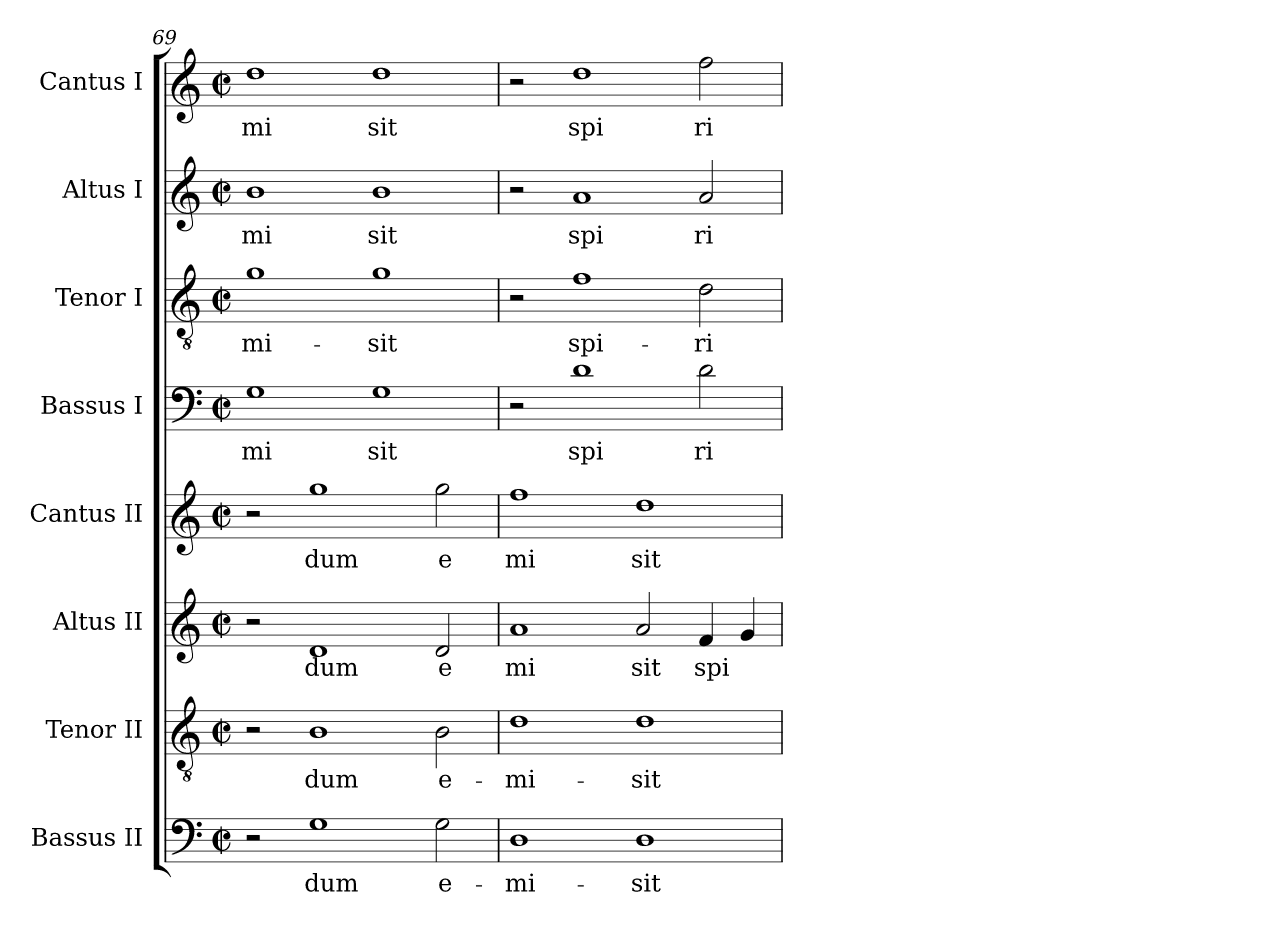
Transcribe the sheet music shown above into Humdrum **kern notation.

**kern	**text	**kern	**text	**kern	**text	**kern	**text	**kern	**text	**kern	**text	**kern	**text	**kern	**text
*part8	*part8	*part7	*part7	*part6	*part6	*part5	*part5	*part4	*part4	*part3	*part3	*part2	*part2	*part1	*part1
*staff8	*staff8	*staff7	*staff7	*staff6	*staff6	*staff5	*staff5	*staff4	*staff4	*staff3	*staff3	*staff2	*staff2	*staff1	*staff1
*I"Bassus II	*	*I"Tenor II	*	*I"Altus II	*	*I"Cantus II	*	*I"Bassus I	*	*I"Tenor I	*	*I"Altus I	*	*I"Cantus I	*
*clefF4	*	*clefGv2	*	*clefG2	*	*clefG2	*	*clefF4	*	*clefGv2	*	*clefG2	*	*clefG2	*
*k[]	*	*	*	*	*	*	*	*	*	*	*	*	*	*	*
*C:	*	*	*	*	*	*	*	*	*	*	*	*	*	*	*
*M2/2	*	*M2/2	*	*M2/2	*	*M2/2	*	*M2/2	*	*M2/2	*	*M2/2	*	*M2/2	*
*met(c|)	*	*met(c|)	*	*met(c|)	*	*met(c|)	*	*met(c|)	*	*met(c|)	*	*met(c|)	*	*met(c|)	*
=69	=69	=69	=69	=69	=69	=69	=69	=69	=69	=69	=69	=69	=69	=69	=69
!	!	!	!	!	!	!	!	!	!LO:LY:b:cj	!	!LO:LY:b:cj	!	!LO:LY:b:cj	!	!LO:LY:b:cj
2r	.	2r	.	2r	.	2r	.	1G	mi	1g	-mi-	1b	mi	1dd	mi
!	!LO:LY:b:cj	!	!LO:LY:b:cj	!	!LO:LY:b:cj	!	!LO:LY:b:cj	!	!	!	!	!	!	!	!
1G	dum	1B	dum	1d	dum	1gg	dum	.	.	.	.	.	.	.	.
!	!	!	!	!	!	!	!	!	!LO:LY:b:cj	!	!LO:LY:b:cj	!	!LO:LY:b:cj	!	!LO:LY:b:cj
.	.	.	.	.	.	.	.	1G	sit	1g	-sit	1b	sit	1dd	sit
!	!LO:LY:b:cj	!	!LO:LY:b:cj	!	!LO:LY:b:cj	!	!LO:LY:b:cj	!	!	!	!	!	!	!	!
2G\	e-	2B\	e-	2d/	e	2gg\	e	.	.	.	.	.	.	.	.
=70	=70	=70	=70	=70	=70	=70	=70	=70	=70	=70	=70	=70	=70	=70	=70
!	!LO:LY:b:cj	!	!LO:LY:b:cj	!	!LO:LY:b:cj	!	!LO:LY:b:cj	!	!	!	!	!	!	!	!
1D	-mi-	1d	-mi-	1a	mi	1ff	mi	2r	.	2r	.	2r	.	2r	.
!	!	!	!	!	!	!	!	!	!LO:LY:b:cj	!	!LO:LY:b:cj	!	!LO:LY:b:cj	!	!LO:LY:b:cj
.	.	.	.	.	.	.	.	1d	spi	1f	spi-	1a	spi	1dd	spi
!	!LO:LY:b:cj	!	!LO:LY:b:cj	!	!LO:LY:b:cj	!	!LO:LY:b:cj	!	!	!	!	!	!	!	!
1D	-sit	1d	-sit	2a/	sit	1dd	sit	.	.	.	.	.	.	.	.
!	!	!	!	!	!LO:LY:b	!	!	!	!LO:LY:b:cj	!	!LO:LY:b:cj	!	!LO:LY:b:cj	!	!LO:LY:b:cj
.	.	.	.	4f/	spi	.	.	2d\	ri	2d\	-ri-	2a/	ri	2ff\	ri
.	.	.	.	4g/	.	.	.	.	.	.	.	.	.	.	.
=	=	=	=	=	=	=	=	=	=	=	=	=	=	=	=
*-	*-	*-	*-	*-	*-	*-	*-	*-	*-	*-	*-	*-	*-	*-	*-
